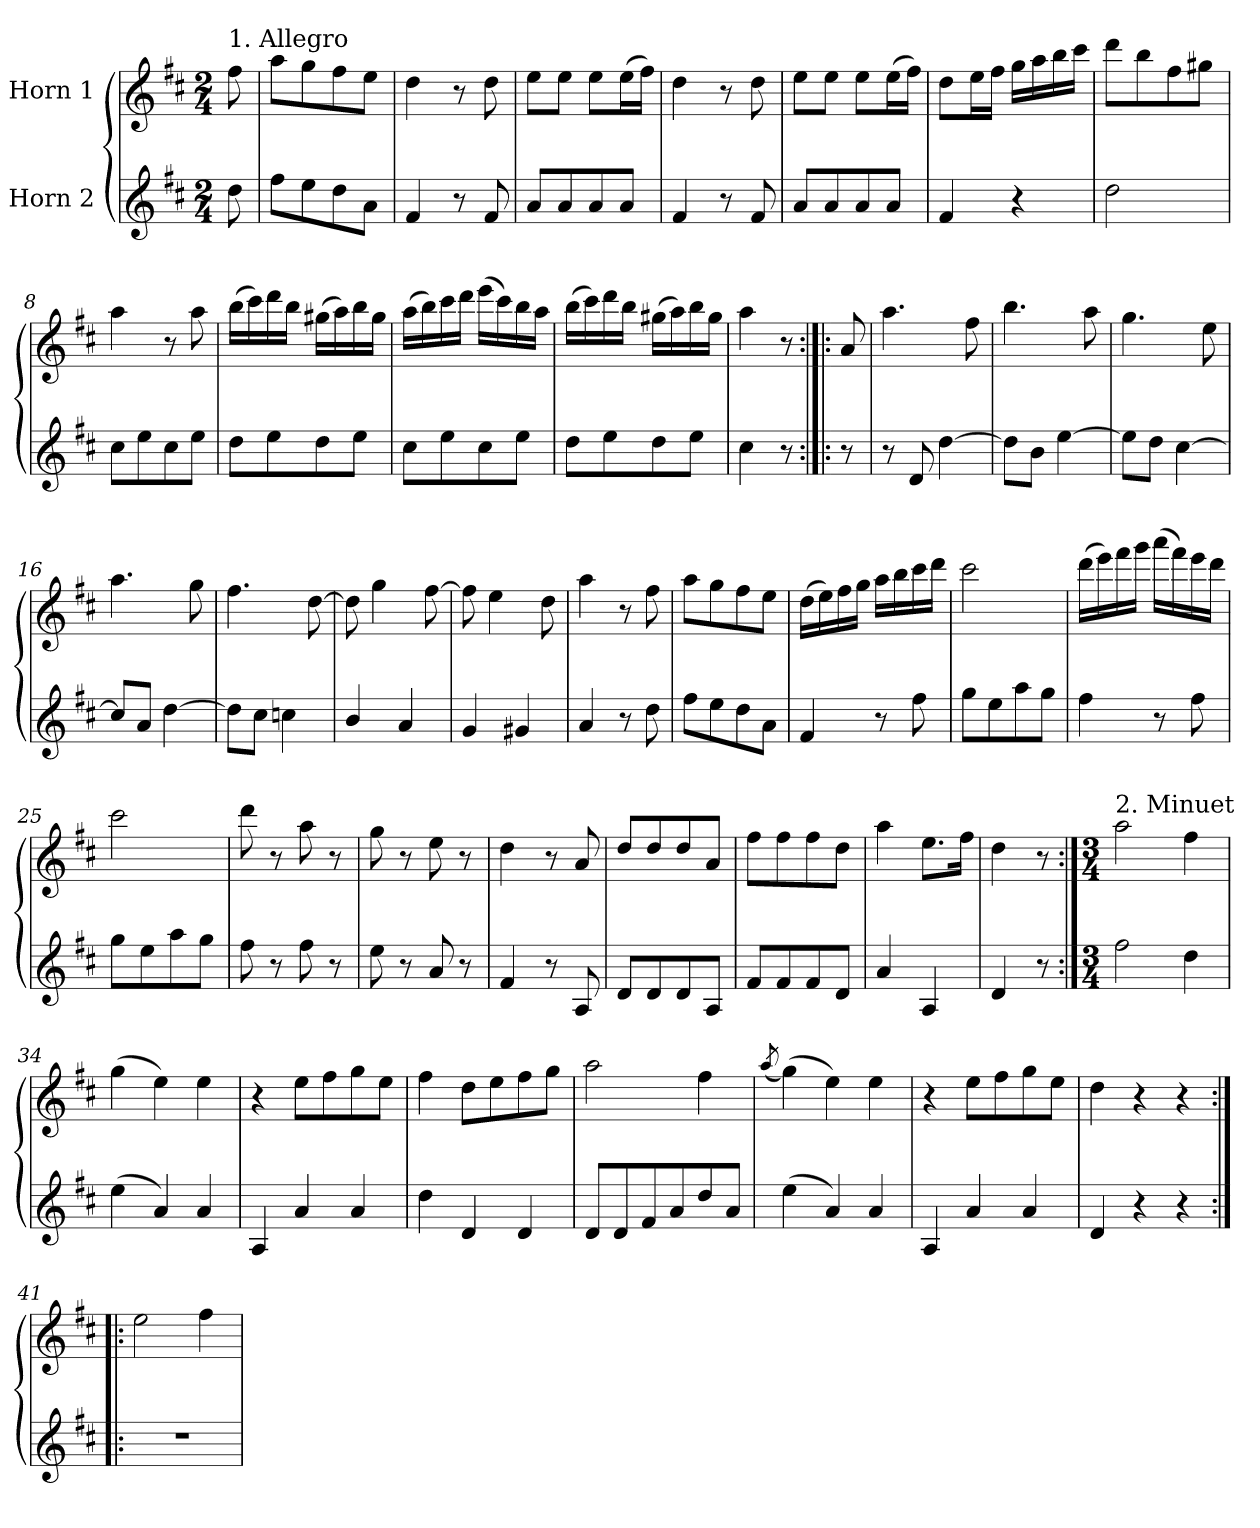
**kern	**kern
*part2	*part1
*staff2	*staff1
*I"Horn 2	*I"Horn 1
*clefG2	*clefG2
*ITrd1c2	*ITrd1c2
*k[]	*k[]
*C:	*C:
*M2/4	*M2/4
=	=
!	!LO:TX:a:t=1. Allegro
8cc\	8ee\
=1	=1
8ee\L	8gg\L
8dd\	8ff\
8cc\	8ee\
8g\J	8dd\J
=2	=2
4e/	4cc\
8r	8r
8e/	8cc\
=3	=3
8g/L	8dd\L
8g/	8dd\J
8g/	8dd\L
8g/J	(16dd\L
.	16ee\JJ)
=4	=4
4e/	4cc\
8r	8r
8e/	8cc\
=5	=5
8g/L	8dd\L
8g/	8dd\J
8g/	8dd\L
8g/J	(16dd\L
.	16ee\JJ)
=6	=6
4e/	8cc\L
.	16dd\L
.	16ee\JJ
4r	16ff\LL
.	16gg\
.	16aa\
.	16bb\JJ
!!LO:LB:g=z
=7	=7
2cc\	8ccc\L
.	8aa\
.	8ee\
.	8ff#X\J
=8	=8
8b\L	4gg\
8dd\	.
8b\	8r
8dd\J	8gg\
=9	=9
8cc\L	(16aa\LL
.	16bb\)
8dd\	16ccc\
.	16aa\JJ
8cc\	(16ff#X\LL
.	16gg\)
8dd\J	16aa\
.	16ff#\JJ
=10	=10
8b\L	(16gg\LL
.	16aa\)
8dd\	16bb\
.	16ccc\JJ
8b\	(16ddd\LL
.	16bb\)
8dd\J	16aa\
.	16gg\JJ
=11	=11
8cc\L	(16aa\LL
.	16bb\)
8dd\	16ccc\
.	16aa\JJ
8cc\	(16ff#X\LL
.	16gg\)
8dd\J	16aa\
.	16ff#\JJ
!!LO:LB:g=z
=11X1	=11X1
4b\	4gg\
8r	8r
=12:|!|:	=12:|!|:
8r	8g/
=13	=13
8r	4.gg\
8c/	.
[4cc\	.
.	8ee\
=14	=14
8cc\L]	4.aa\
8a\J	.
[4dd\	.
.	8gg\
=15	=15
8dd\L]	4.ff\
8cc\J	.
[4b\	.
.	8dd\
=16	=16
8b/L]	4.gg\
8g/J	.
[4cc\	.
.	8ff\
=17	=17
8cc\L]	4.ee\
8b\J	.
4b-X\	.
.	[8cc\
=18	=18
4a/	8cc\]
.	4ff\
4g/	.
.	[8ee\
=19	=19
4f/	8ee\]
.	4dd\
4f#X/	.
.	8cc\
=20	=20
4g/	4gg\
8r	8r
8cc\	8ee\
!!LO:LB:g=z
=21	=21
8ee\L	8gg\L
8dd\	8ff\
8cc\	8ee\
8g\J	8dd\J
=22	=22
4e/	(16cc\LL
.	16dd\)
.	16ee\
.	16ff\JJ
8r	16gg\LL
.	16aa\
8ee\	16bb\
.	16ccc\JJ
=23	=23
8ff\L	2bb\
8dd\	.
8gg\	.
8ff\J	.
=24	=24
4ee\	(16ccc\LL
.	16ddd\)
.	16eee\
.	16fff\JJ
8r	(16ggg\LL
.	16eee\)
8ee\	16ddd\
.	16ccc\JJ
=25	=25
8ff\L	2bb\
8dd\	.
8gg\	.
8ff\J	.
=26	=26
8ee\	8ccc\
8r	8r
8ee\	8gg\
8r	8r
!!LO:LB:g=z
=27	=27
8dd\	8ff\
8r	8r
8g/	8dd\
8r	8r
=28	=28
4e/	4cc\
8r	8r
8G/	8g/
=29	=29
8c/L	8cc/L
8c/	8cc/
8c/	8cc/
8G/J	8g/J
=30	=30
8e/L	8ee\L
8e/	8ee\
8e/	8ee\
8c/J	8cc\J
=31	=31
4g/	4gg\
4G/	8.dd\L
.	16ee\Jk
=32	=32
4c/	4cc\
8r	8r
=33:|!	=33:|!
*M3/4	*M3/4
!	!LO:TX:a:t=2. Minuet
2ee\	2gg\
4cc\	4ee\
=34	=34
(4dd\	(4ff\
4g/)	4dd\)
4g/	4dd\
!!LO:PB:g=z
=35	=35
4G/	4r
4g/	8dd\L
.	8ee\
4g/	8ff\
.	8dd\J
=36	=36
4cc\	4ee\
4c/	8cc\L
.	8dd\
4c/	8ee\
.	8ff\J
=37	=37
8c/L	2gg\
8c/	.
8e/	.
8g/	.
8cc/	4ee\
8g/J	.
=38	=38
.	(8qgg/
(4dd\	(4ff\)
4g/)	4dd\)
4g/	4dd\
=39	=39
4G/	4r
4g/	8dd\L
.	8ee\
4g/	8ff\
.	8dd\J
!!LO:LB:g=z
=40	=40
4c/	4cc\
4r	4r
4r	4r
=41:|!|:	=41:|!|:
2.r	2dd\
.	4ee\
=	=
*-	*-
